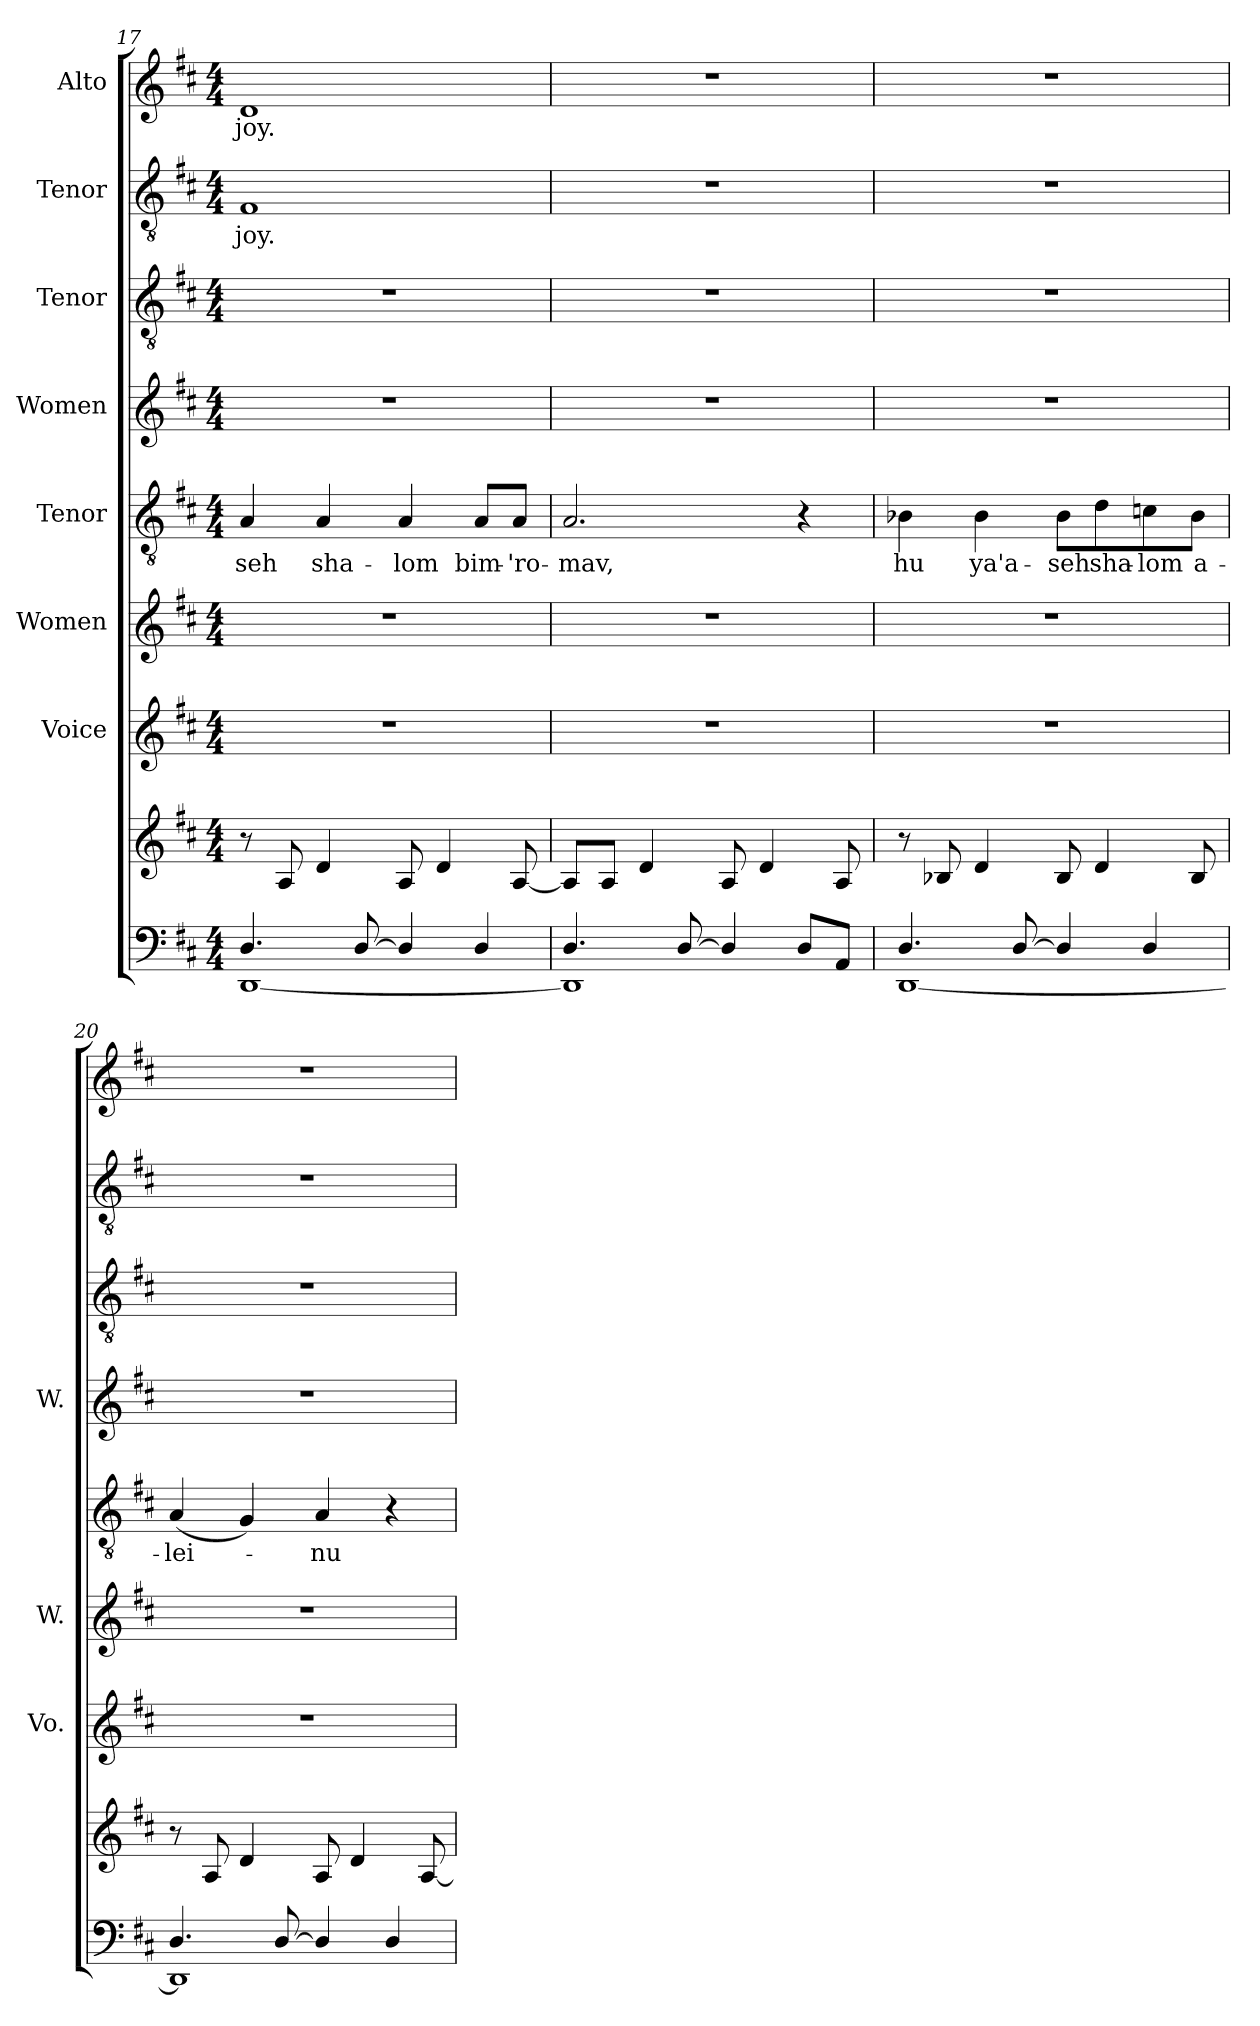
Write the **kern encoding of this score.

**kern	**kern	**kern	**kern	**kern	**text	**kern	**kern	**kern	**text	**kern	**text
*part8	*part8	*part7	*part6	*part5	*part5	*part4	*part3	*part2	*part2	*part1	*part1
*staff9	*staff8	*staff7	*staff6	*staff5	*staff5	*staff4	*staff3	*staff2	*staff2	*staff1	*staff1
*	*	*I"Voice	*I"Women	*I"Tenor	*	*I"Women	*I"Tenor	*I"Tenor	*	*I"Alto	*
*	*	*I'Vo.	*I'W.	*	*	*I'W.	*	*	*	*	*
!!LO:PB:g=z
*clefF4	*clefG2	*clefG2	*clefG2	*clefGv2	*	*clefG2	*clefGv2	*clefGv2	*	*clefG2	*
*k[f#c#]	*k[f#c#]	*k[f#c#]	*k[f#c#]	*k[f#c#]	*	*k[f#c#]	*k[f#c#]	*k[f#c#]	*	*k[f#c#]	*
*M4/4	*M4/4	*M4/4	*M4/4	*M4/4	*	*M4/4	*M4/4	*M4/4	*	*M4/4	*
=17	=17	=17	=17	=17	=17	=17	=17	=17	=17	=17	=17
*^	*	*	*	*	*	*	*	*	*	*	*
4.D/	[1DD	8r	1r	1r	4A/	-seh	1r	1r	1F#	joy.	1d	joy.
.	.	8A/	.	.	.	.	.	.	.	.	.	.
.	.	4d/	.	.	4A/	sha-	.	.	.	.	.	.
[8D/	.	.	.	.	.	.	.	.	.	.	.	.
4D/]	.	8A/	.	.	4A/	-lom	.	.	.	.	.	.
.	.	4d/	.	.	.	.	.	.	.	.	.	.
4D/	.	.	.	.	8A/L	bim-	.	.	.	.	.	.
.	.	[8A/	.	.	8A/J	-'ro-	.	.	.	.	.	.
=18	=18	=18	=18	=18	=18	=18	=18	=18	=18	=18	=18	=18
4.D/	1DD]	8A/L]	1r	1r	2.A/	-mav,	1r	1r	1r	.	1r	.
.	.	8A/J	.	.	.	.	.	.	.	.	.	.
.	.	4d/	.	.	.	.	.	.	.	.	.	.
[8D/	.	.	.	.	.	.	.	.	.	.	.	.
4D/]	.	8A/	.	.	.	.	.	.	.	.	.	.
.	.	4d/	.	.	.	.	.	.	.	.	.	.
8D/L	.	.	.	.	4r	.	.	.	.	.	.	.
8AA/J	.	8A/	.	.	.	.	.	.	.	.	.	.
=19	=19	=19	=19	=19	=19	=19	=19	=19	=19	=19	=19	=19
4.D/	[1DD	8r	1r	1r	4B-X\	hu	1r	1r	1r	.	1r	.
.	.	8B-X/	.	.	.	.	.	.	.	.	.	.
.	.	4d/	.	.	4B-\	ya'a-	.	.	.	.	.	.
[8D/	.	.	.	.	.	.	.	.	.	.	.	.
4D/]	.	8B-/	.	.	8B-\L	-seh	.	.	.	.	.	.
.	.	4d/	.	.	8d\	sha-	.	.	.	.	.	.
4D/	.	.	.	.	8cn\	-lom	.	.	.	.	.	.
.	.	8B-/	.	.	8B-\J	a-	.	.	.	.	.	.
!!LO:PB:g=z
=20	=20	=20	=20	=20	=20	=20	=20	=20	=20	=20	=20	=20
4.D/	1DD]	8r	1r	1r	(4A/	-lei-	1r	1r	1r	.	1r	.
.	.	8A/	.	.	.	.	.	.	.	.	.	.
.	.	4d/	.	.	4G/)	.	.	.	.	.	.	.
[8D/	.	.	.	.	.	.	.	.	.	.	.	.
4D/]	.	8A/	.	.	4A/	-nu	.	.	.	.	.	.
.	.	4d/	.	.	.	.	.	.	.	.	.	.
4D/	.	.	.	.	4r	.	.	.	.	.	.	.
.	.	[8A/	.	.	.	.	.	.	.	.	.	.
*v	*v	*	*	*	*	*	*	*	*	*	*	*
=	=	=	=	=	=	=	=	=	=	=	=
*-	*-	*-	*-	*-	*-	*-	*-	*-	*-	*-	*-
